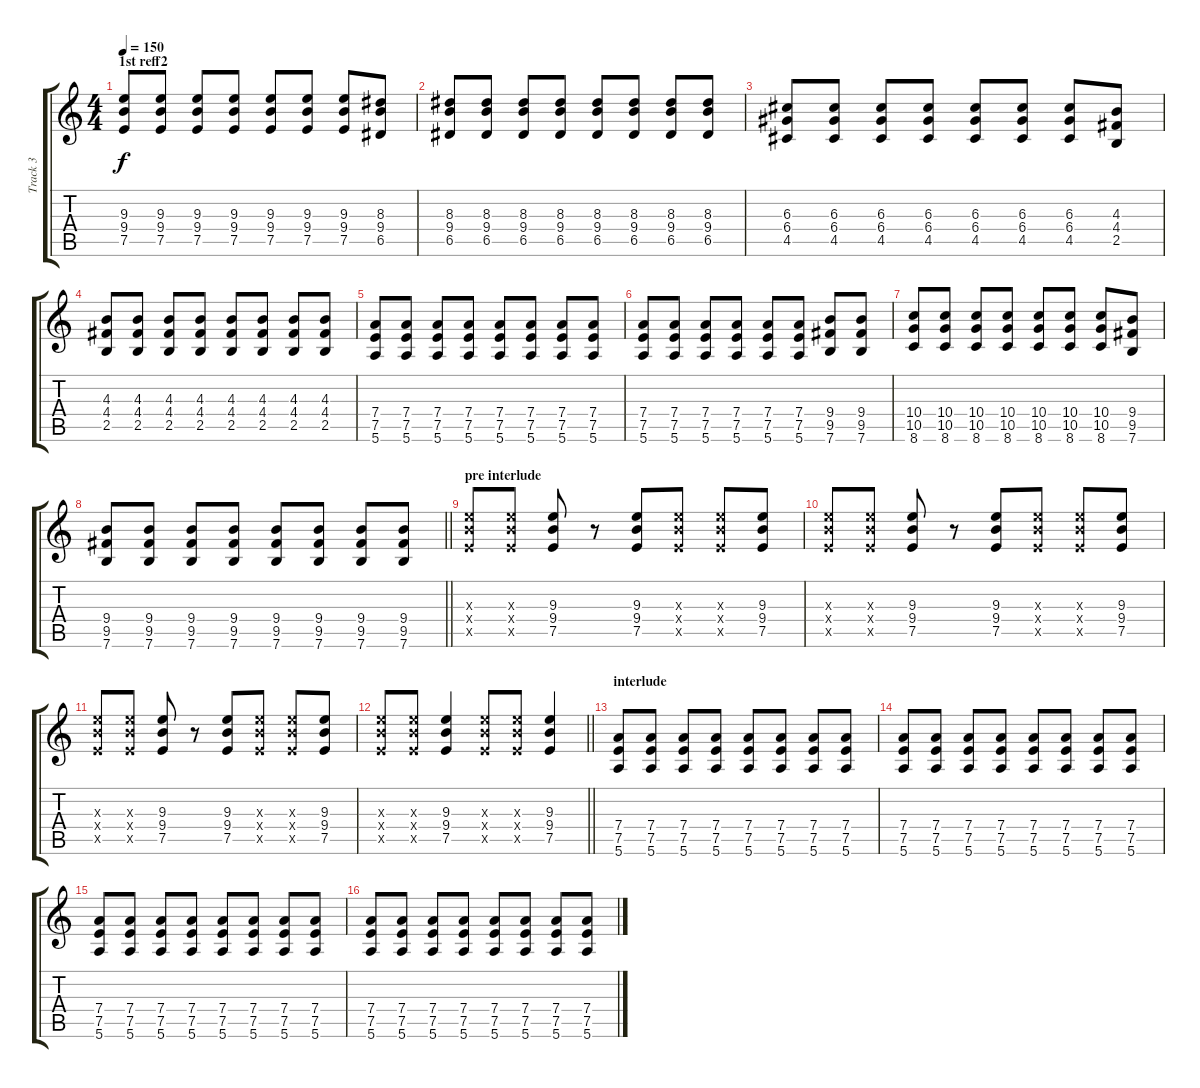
\track ("Track 3" "Track 3") {instrument distortionguitar}
\staff {score tabs}
\tuning (E4 B3 G3 D3 A2 E2) {hide}
\ts (4 4)
\section ("" "1st reff2")
\tempo 150
\clef g2
\ks c
(9.3 9.4 7.5).8{dy f} (9.3 9.4 7.5).8 (9.3 9.4 7.5).8 (9.3 9.4 7.5).8 (9.3 9.4 7.5).8 (9.3 9.4 7.5).8 (9.3 9.4 7.5).8 (8.3 9.4 6.5).8 |
(8.3 9.4 6.5).8 (8.3 9.4 6.5).8 (8.3 9.4 6.5).8 (8.3 9.4 6.5).8 (8.3 9.4 6.5).8 (8.3 9.4 6.5).8 (8.3 9.4 6.5).8 (8.3 9.4 6.5).8 |
(6.3 6.4 4.5).8 (6.3 6.4 4.5).8 (6.3 6.4 4.5).8 (6.3 6.4 4.5).8 (6.3 6.4 4.5).8 (6.3 6.4 4.5).8 (6.3 6.4 4.5).8 (4.3 4.4 2.5).8 |
(4.3 4.4 2.5).8 (4.3 4.4 2.5).8 (4.3 4.4 2.5).8 (4.3 4.4 2.5).8 (4.3 4.4 2.5).8 (4.3 4.4 2.5).8 (4.3 4.4 2.5).8 (4.3 4.4 2.5).8 |
(7.4 7.5 5.6).8 (7.4 7.5 5.6).8 (7.4 7.5 5.6).8 (7.4 7.5 5.6).8 (7.4 7.5 5.6).8 (7.4 7.5 5.6).8 (7.4 7.5 5.6).8 (7.4 7.5 5.6).8 |
(7.4 7.5 5.6).8 (7.4 7.5 5.6).8 (7.4 7.5 5.6).8 (7.4 7.5 5.6).8 (7.4 7.5 5.6).8 (7.4 7.5 5.6).8 (9.4 9.5 7.6).8 (9.4 9.5 7.6).8 |
(10.4 10.5 8.6).8 (10.4 10.5 8.6).8 (10.4 10.5 8.6).8 (10.4 10.5 8.6).8 (10.4 10.5 8.6).8 (10.4 10.5 8.6).8 (10.4 10.5 8.6).8 (9.4 9.5 7.6).8 |
\barLineRight lightlight
(9.4 9.5 7.6).8 (9.4 9.5 7.6).8 (9.4 9.5 7.6).8 (9.4 9.5 7.6).8 (9.4 9.5 7.6).8 (9.4 9.5 7.6).8 (9.4 9.5 7.6).8 (9.4 9.5 7.6).8 |
\section ("" "pre interlude")
(9.3{x} 9.4{x} 7.5{x}).8 (9.3{x} 9.4{x} 7.5{x}).8 (9.3 9.4 7.5).8 r.8 (9.3 9.4 7.5).8 (9.3{x} 9.4{x} 7.5{x}).8 (9.3{x} 9.4{x} 7.5{x}).8 (9.3 9.4 7.5).8 |
(9.3{x} 9.4{x} 7.5{x}).8 (9.3{x} 9.4{x} 7.5{x}).8 (9.3 9.4 7.5).8 r.8 (9.3 9.4 7.5).8 (9.3{x} 9.4{x} 7.5{x}).8 (9.3{x} 9.4{x} 7.5{x}).8 (9.3 9.4 7.5).8 |
(9.3{x} 9.4{x} 7.5{x}).8 (9.3{x} 9.4{x} 7.5{x}).8 (9.3 9.4 7.5).8 r.8 (9.3 9.4 7.5).8 (9.3{x} 9.4{x} 7.5{x}).8 (9.3{x} 9.4{x} 7.5{x}).8 (9.3 9.4 7.5).8 |
\barLineRight lightlight
(9.3{x} 9.4{x} 7.5{x}).8 (9.3{x} 9.4{x} 7.5{x}).8 (9.3 9.4 7.5).4 (9.3{x} 9.4{x} 7.5{x}).8 (9.3{x} 9.4{x} 7.5{x}).8 (9.3 9.4 7.5).4 |
\section ("" "interlude")
(7.4 7.5 5.6).8 (7.4 7.5 5.6).8 (7.4 7.5 5.6).8 (7.4 7.5 5.6).8 (7.4 7.5 5.6).8 (7.4 7.5 5.6).8 (7.4 7.5 5.6).8 (7.4 7.5 5.6).8 |
(7.4 7.5 5.6).8 (7.4 7.5 5.6).8 (7.4 7.5 5.6).8 (7.4 7.5 5.6).8 (7.4 7.5 5.6).8 (7.4 7.5 5.6).8 (7.4 7.5 5.6).8 (7.4 7.5 5.6).8 |
(7.4 7.5 5.6).8 (7.4 7.5 5.6).8 (7.4 7.5 5.6).8 (7.4 7.5 5.6).8 (7.4 7.5 5.6).8 (7.4 7.5 5.6).8 (7.4 7.5 5.6).8 (7.4 7.5 5.6).8 |
(7.4 7.5 5.6).8 (7.4 7.5 5.6).8 (7.4 7.5 5.6).8 (7.4 7.5 5.6).8 (7.4 7.5 5.6).8 (7.4 7.5 5.6).8 (7.4 7.5 5.6).8 (7.4 7.5 5.6).8
